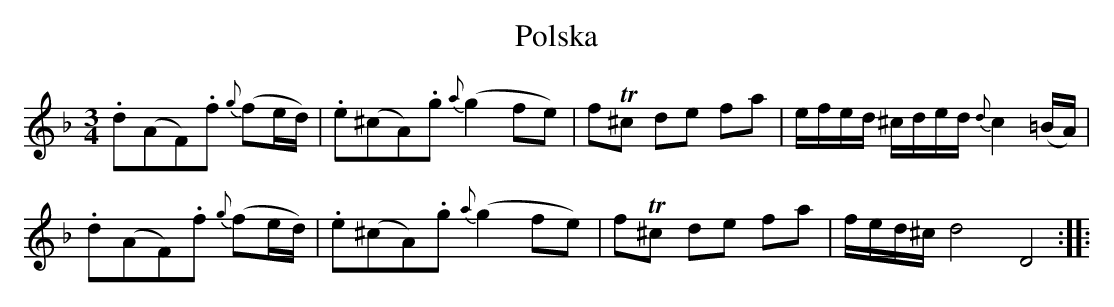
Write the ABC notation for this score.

X:1
T:Polska
M:3/4
L:1/8
K:Dm
.d(AF).f {g}(fe/d/) | .e(^cA).g {a}(g2fe) | fT^c de fa | e/f/e/d/ ^c/d/e/d/ {d}c2(=B/A/) |
.d(AF).f {g}(fe/d/) | .e(^cA).g {a}(g2fe) | fT^c de fa | f/e/d/^c/ d4 D4 ::
